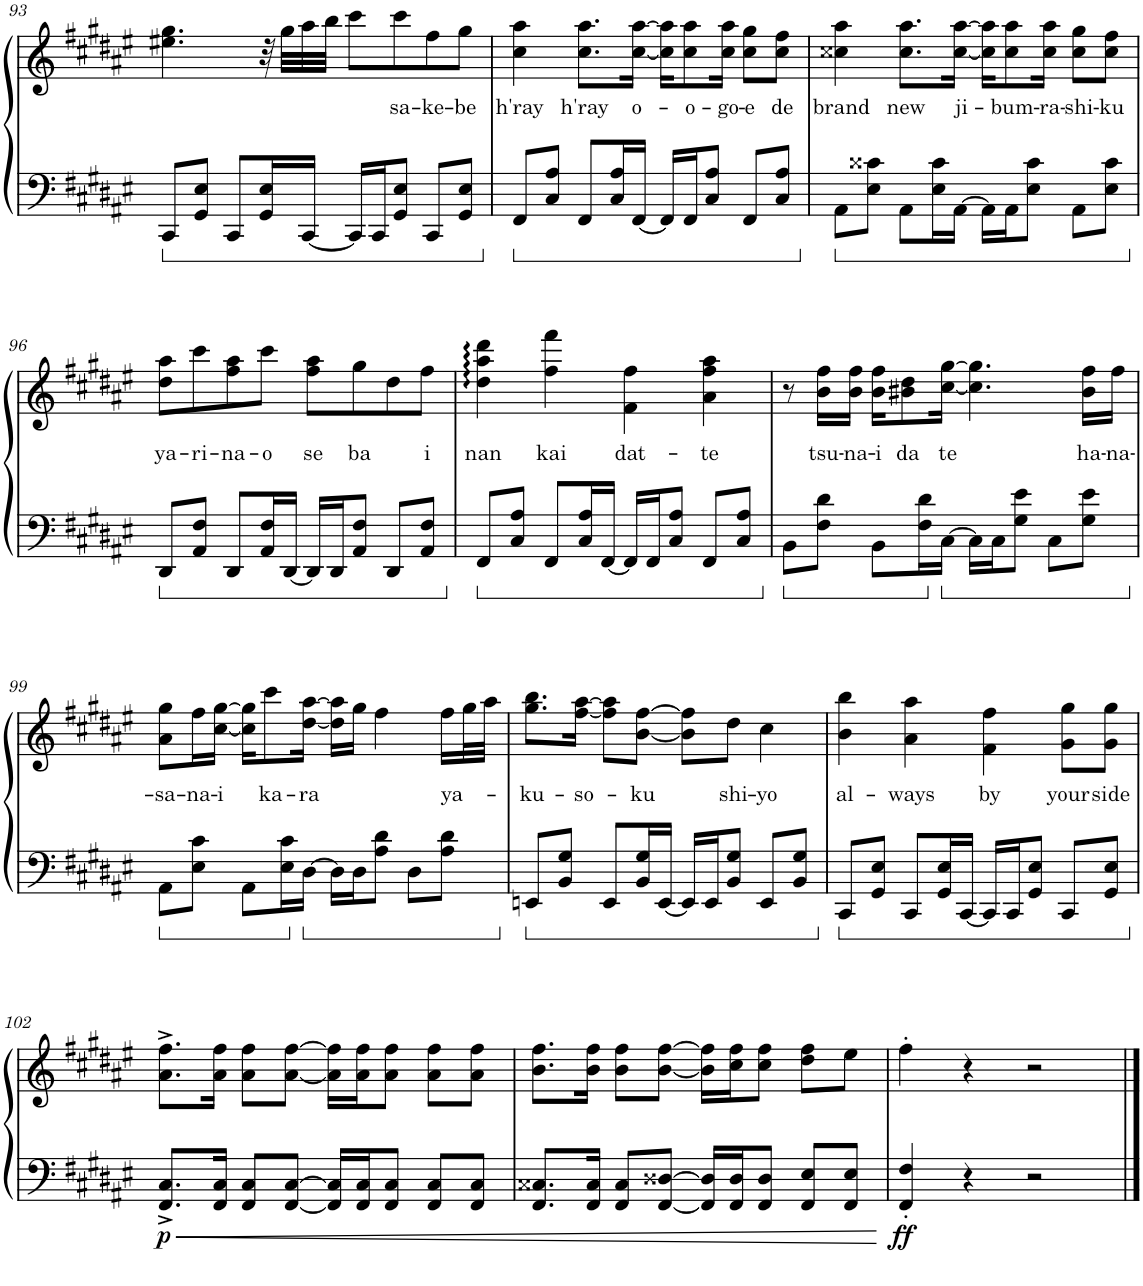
**kern	**kern	**text	**dynam
*part1	*part1	*part1	*part1
*staff2	*staff1	*staff1	*staff1/2
*I"Piano	*	*	*
*I'Pno.	*	*	*
!!LO:PB:g=z
*clefF4	*clefG2	*	*
*k[f#c#g#d#a#e#]	*k[f#c#g#d#a#e#]	*	*
*M4/4	*M4/4	*	*
=93	=93	=93	=93
8CC#/L	4.ee#X\ 4.gg#\	.	.
8GG#/ 8E#/J	.	.	.
8CC#/L	.	.	.
16GG#/ 16E#/L	32r	.	.
.	32gg#\LLL	.	.
[16CC#/JJ	32aa#\	.	.
.	32bb\JJJ	.	.
16CC#/LL]	8ccc#\L	.	.
16CC#/J	.	.	.
!	!	!LO:LY:b	!
8GG#/ 8E#/J	8ccc#\	sa-	.
!	!	!LO:LY:b	!
8CC#/L	8ff#\	-ke-	.
!	!	!LO:LY:b	!
8GG#/ 8E#/J	8gg#\J	-be	.
=94	=94	=94	=94
!	!	!LO:LY:b	!
8FF#/L	4cc#\ 4aa#\	h'ray	.
8C#/ 8A#/J	.	.	.
!	!	!LO:LY:b	!
8FF#/L	8.cc#\ 8.aa#\L	h'ray	.
16C#/ 16A#/L	.	.	.
!	!	!LO:LY:b	!
[16FF#/JJ	[16cc#\ [16aa#\Jk	o-	.
16FF#/LL]	16cc#\] 16aa#\]KL	.	.
!	!	!LO:LY:b	!
16FF#/J	8cc#\ 8aa#\	-o-	.
8C#/ 8A#/J	.	.	.
!	!	!LO:LY:b	!
.	16cc#\ 16aa#\Jk	-go-	.
!	!	!LO:LY:b	!
8FF#/L	8cc#\ 8gg#\L	-e	.
!	!	!LO:LY:b	!
8C#/ 8A#/J	8cc#\ 8ff#\J	de	.
=95	=95	=95	=95
!	!	!LO:LY:b	!
8AA#\L	4cc##X\ 4aa#\	brand	.
8E#\ 8c##X\J	.	.	.
!	!	!LO:LY:b	!
8AA#\L	8.cc##\ 8.aa#\L	new	.
16E#\ 16c##\L	.	.	.
!	!	!LO:LY:b	!
[16AA#\JJ	[16cc##\ [16aa#\Jk	ji-	.
16AA#\LL]	16cc##\] 16aa#\]KL	.	.
!	!	!LO:LY:b	!
16AA#\J	8cc##\ 8aa#\	-bum-	.
8E#\ 8c##\J	.	.	.
!	!	!LO:LY:b	!
.	16cc##\ 16aa#\Jk	-ra-	.
!	!	!LO:LY:b	!
8AA#\L	8cc##\ 8gg#\L	-shi-	.
!	!	!LO:LY:b	!
8E#\ 8c##\J	8cc##\ 8ff#\J	-ku	.
!!LO:LB:g=z
=96	=96	=96	=96
!	!	!LO:LY:b	!
8DD#/L	8dd#\ 8aa#\L	ya-	.
!	!	!LO:LY:b	!
8AA#/ 8F#/J	8ccc#\	-ri-	.
!	!	!LO:LY:b	!
8DD#/L	8ff#\ 8aa#\	-na-	.
!	!	!LO:LY:b	!
16AA#/ 16F#/L	8ccc#\J	-o	.
[16DD#/JJ	.	.	.
!	!	!LO:LY:b	!
16DD#/LL]	8ff#\ 8aa#\L	se	.
16DD#/J	.	.	.
!	!	!LO:LY:b	!
8AA#/ 8F#/J	8gg#\	ba	.
8DD#/L	8dd#\	.	.
!	!	!LO:LY:b	!
8AA#/ 8F#/J	8ff#\J	i	.
=97	=97	=97	=97
!	!	!LO:LY:b	!
8FF#/L	4dd#\ 4aa#\ 4ddd#\	nan	.
8C#/ 8A#/J	.	.	.
!	!	!LO:LY:b	!
8FF#/L	4ff#\ 4fff#\	kai	.
16C#/ 16A#/L	.	.	.
[16FF#/JJ	.	.	.
!	!	!LO:LY:b	!
16FF#/LL]	4f#\ 4ff#\	dat-	.
16FF#/J	.	.	.
8C#/ 8A#/J	.	.	.
!	!	!LO:LY:b	!
8FF#/L	4a#\ 4ff#\ 4aa#\	-te	.
8C#/ 8A#/J	.	.	.
=98	=98	=98	=98
8BB\L	8r	.	.
!	!	!LO:LY:b	!
8F#\ 8d#\J	16b\ 16ff#\LL	tsu-	.
!	!	!LO:LY:b	!
.	16b\ 16ff#\JJ	-na-	.
!	!	!LO:LY:b	!
8BB\L	16b\ 16ff#\KL	-i	.
!	!	!LO:LY:b	!
.	8b#X\ 8dd#\	da	.
16F#\ 16d#\L	.	.	.
!	!	!LO:LY:b	!
[16C#\JJ	[16cc#\ [16gg#\Jk	te	.
16C#\LL]	4.cc#\] 4.gg#\]	.	.
16C#\J	.	.	.
8G#\ 8e#\J	.	.	.
8C#\L	.	.	.
!	!	!LO:LY:b	!
8G#\ 8e#\J	16b#\ 16ff#\LL	ha-	.
!	!	!LO:LY:b	!
.	16ff#\JJ	-na-	.
!!LO:LB:g=z
=99	=99	=99	=99
!	!	!LO:LY:b	!
8AA#\L	8a#\ 8gg#\L	-sa-	.
!	!	!LO:LY:b	!
8E#\ 8c#\J	16ff#\L	-na-	.
!	!	!LO:LY:b	!
.	[16cc#\ [16gg#\JJ	-i	.
8AA#\L	16cc#\] 16gg#\]KL	.	.
!	!	!LO:LY:b	!
.	8ccc#\	ka-	.
16E#\ 16c#\L	.	.	.
!	!	!LO:LY:b	!
[16D#\JJ	[16dd#\ [16aa#\Jk	-ra	.
16D#\LL]	16dd#\] 16aa#\]LL	.	.
16D#\J	16gg#\JJ	.	.
8A#\ 8d#\J	4ff#\	.	.
8D#\L	.	.	.
!	!	!LO:LY:b	!
8A#\ 8d#\J	16ff#\LL	ya-	.
.	32gg#\L	.	.
.	32aa#\JJJ	.	.
=100	=100	=100	=100
!	!	!LO:LY:b	!
8EEn/L	8.gg#\ 8.bb\L	-ku-	.
8BB/ 8G#/J	.	.	.
!	!	!LO:LY:b	!
.	[16ff#\ [16aa#\Jk	-so-	.
8EE/L	8ff#\] 8aa#\]L	.	.
!	!	!LO:LY:b	!
16BB/ 16G#/L	[8b\ [8ff#\J	-ku	.
[16EE/JJ	.	.	.
16EE/LL]	8b\] 8ff#\]L	.	.
16EE/J	.	.	.
!	!	!LO:LY:b	!
8BB/ 8G#/J	8dd#\J	shi-	.
!	!	!LO:LY:b	!
8EE/L	4cc#\	-yo	.
8BB/ 8G#/J	.	.	.
=101	=101	=101	=101
!	!	!LO:LY:b	!
8CC#/L	4b\ 4bb\	al-	.
8GG#/ 8E#/J	.	.	.
!	!	!LO:LY:b	!
8CC#/L	4a#\ 4aa#\	-ways	.
16GG#/ 16E#/L	.	.	.
[16CC#/JJ	.	.	.
!	!	!LO:LY:b	!
16CC#/LL]	4f#\ 4ff#\	by	.
16CC#/J	.	.	.
8GG#/ 8E#/J	.	.	.
!	!	!LO:LY:b	!
8CC#/L	8g#\ 8gg#\L	your	.
!	!	!LO:LY:b	!
8GG#/ 8E#/J	8g#\ 8gg#\J	side	.
!!LO:LB:g=z
=102	=102	=102	=102
!	!	!	!LO:DY:b=2
8.FF#/^ 8.C#/^L	8.a#\^ 8.ff#\^L	.	p
16FF#/ 16C#/Jk	16a#\ 16ff#\Jk	.	.
8FF#/ 8C#/L	8a#\ 8ff#\L	.	.
[8FF#/ [8C#/J	[8a#\ [8ff#\J	.	.
16FF#/] 16C#/]LL	16a#\] 16ff#\]LL	.	.
16FF#/ 16C#/J	16a#\ 16ff#\J	.	.
8FF#/ 8C#/J	8a#\ 8ff#\J	.	.
8FF#/ 8C#/L	8a#\ 8ff#\L	.	.
8FF#/ 8C#/J	8a#\ 8ff#\J	.	.
=103	=103	=103	=103
8.FF#/ 8.C##X/L	8.b\ 8.ff#\L	.	.
16FF#/ 16C##/Jk	16b\ 16ff#\Jk	.	.
8FF#/ 8C##/L	8b\ 8ff#\L	.	.
[8FF#/ [8D##X/J	[8b\ [8ff#\J	.	.
16FF#/] 16D##/]LL	16b\] 16ff#\]LL	.	.
16FF#/ 16D##/J	16cc#\ 16ff#\J	.	.
8FF#/ 8D##/J	8cc#\ 8ff#\J	.	.
8FF#/ 8E#/L	8dd#\ 8ff#\L	.	.
8FF#/ 8E#/J	8ee#\J	.	.
=104	=104	=104	=104
!	!	!	!LO:DY:b=2
4FF#/' 4F#/'	4ff#'\	.	ff
4r	4r	.	.
2r	2r	.	.
==	==	==	==
*-	*-	*-	*-
